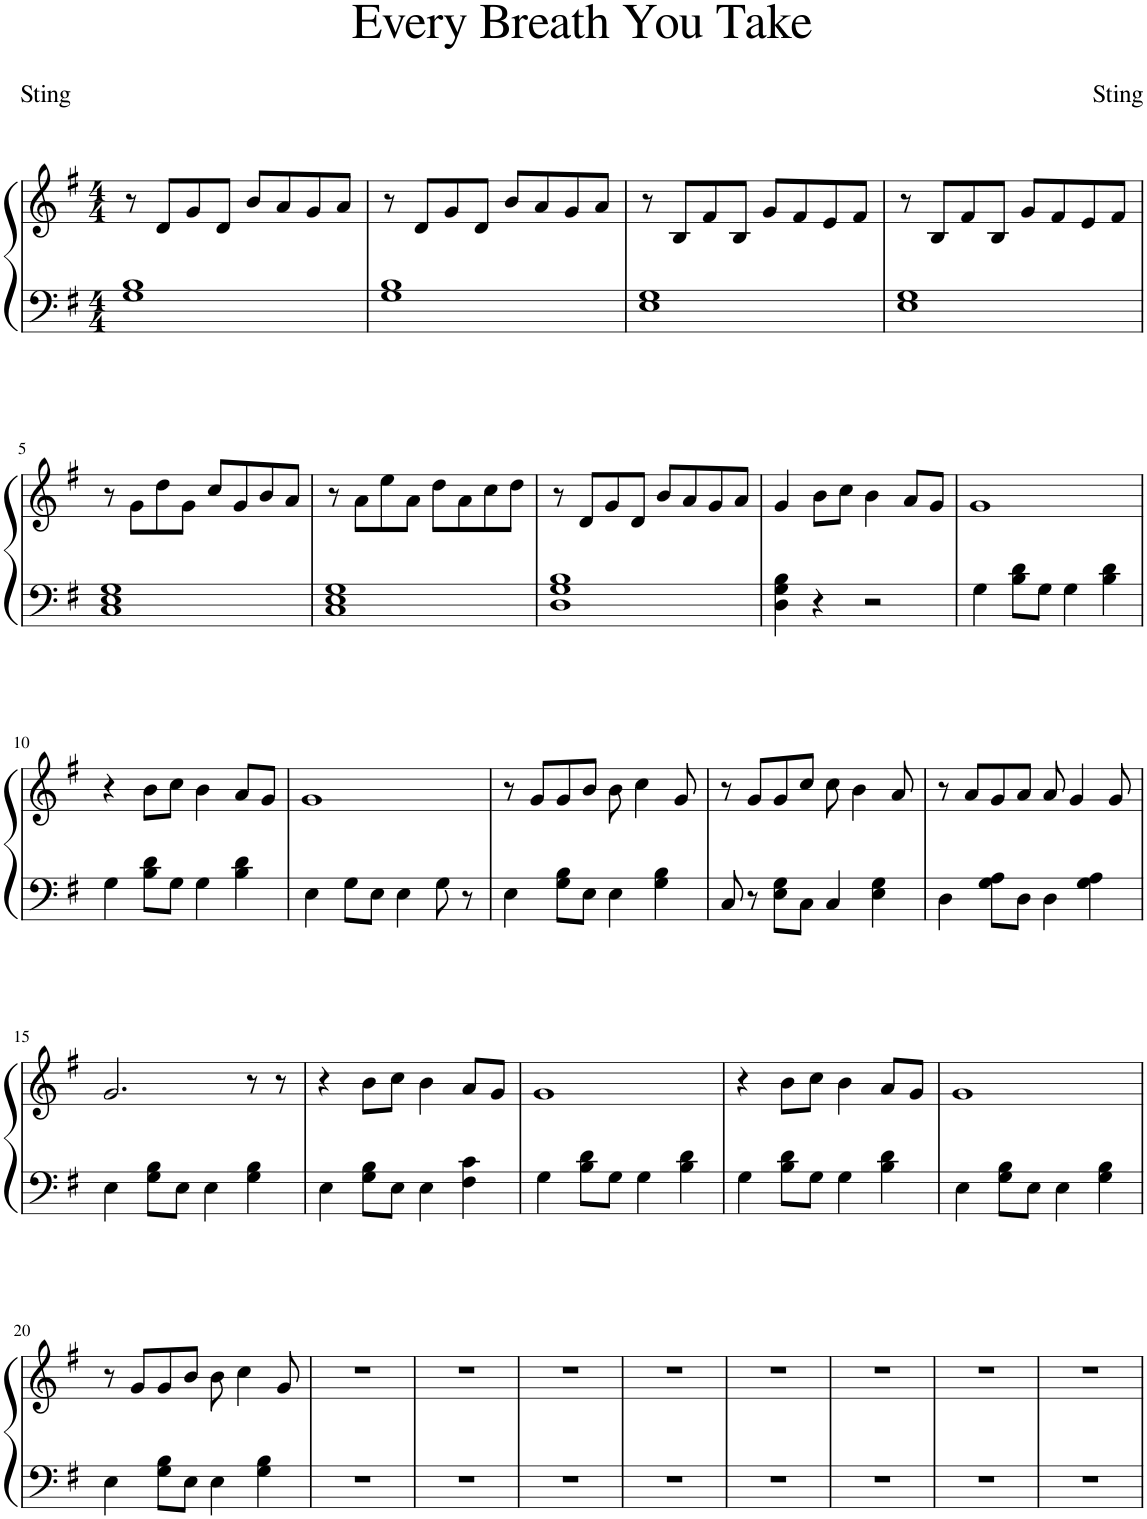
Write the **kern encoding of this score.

**kern	**kern
*part1	*part1
*staff2	*staff1
*I"Piano	*
*I'Pno.	*
*clefF4	*clefG2
*k[f#]	*k[f#]
*M4/4	*M4/4
=1	=1
1G 1B	8r
.	8d/L
.	8g/
.	8d/J
.	8b/L
.	8a/
.	8g/
.	8a/J
=2	=2
1G 1B	8r
.	8d/L
.	8g/
.	8d/J
.	8b/L
.	8a/
.	8g/
.	8a/J
=3	=3
1E 1G	8r
.	8B/L
.	8f#/
.	8B/J
.	8g/L
.	8f#/
.	8e/
.	8f#/J
=4	=4
1E 1G	8r
.	8B/L
.	8f#/
.	8B/J
.	8g/L
.	8f#/
.	8e/
.	8f#/J
!!LO:LB:g=z
=5	=5
1C 1E 1G	8r
.	8g\L
.	8dd\
.	8g\J
.	8cc/L
.	8g/
.	8b/
.	8a/J
=6	=6
1C 1E 1G	8r
.	8a\L
.	8ee\
.	8a\J
.	8dd\L
.	8a\
.	8cc\
.	8dd\J
=7	=7
1D 1G 1B	8r
.	8d/L
.	8g/
.	8d/J
.	8b/L
.	8a/
.	8g/
.	8a/J
=8	=8
4D\ 4G\ 4B\	4g/
4r	8b\L
.	8cc\J
2r	4b\
.	8a/L
.	8g/J
=9	=9
4G\	1g
8B\ 8d\L	.
8G\J	.
4G\	.
4B\ 4d\	.
!!LO:LB:g=z
=10	=10
4G\	4r
8B\ 8d\L	8b\L
8G\J	8cc\J
4G\	4b\
4B\ 4d\	8a/L
.	8g/J
=11	=11
4E\	1g
8G\L	.
8E\J	.
4E\	.
8G\	.
8r	.
=12	=12
4E\	8r
.	8g/L
8G\ 8B\L	8g/
8E\J	8b/J
4E\	8b\
.	4cc\
4G\ 4B\	.
.	8g/
=13	=13
8C/	8r
8r	8g/L
8E\ 8G\L	8g/
8C\J	8cc/J
4C/	8cc\
.	4b\
4E\ 4G\	.
.	8a/
=14	=14
4D\	8r
.	8a/L
8G\ 8A\L	8g/
8D\J	8a/J
4D\	8a/
.	4g/
4G\ 4A\	.
.	8g/
!!LO:LB:g=z
=15	=15
4E\	2.g/
8G\ 8B\L	.
8E\J	.
4E\	.
4G\ 4B\	8r
.	8r
=16	=16
4E\	4r
8G\ 8B\L	8b\L
8E\J	8cc\J
4E\	4b\
4F#\ 4c\	8a/L
.	8g/J
=17	=17
4G\	1g
8B\ 8d\L	.
8G\J	.
4G\	.
4B\ 4d\	.
=18	=18
4G\	4r
8B\ 8d\L	8b\L
8G\J	8cc\J
4G\	4b\
4B\ 4d\	8a/L
.	8g/J
=19	=19
4E\	1g
8G\ 8B\L	.
8E\J	.
4E\	.
4G\ 4B\	.
!!LO:LB:g=z
=20	=20
4E\	8r
.	8g/L
8G\ 8B\L	8g/
8E\J	8b/J
4E\	8b\
.	4cc\
4G\ 4B\	.
.	8g/
=21	=21
1r	1r
=22	=22
1r	1r
=23	=23
1r	1r
=24	=24
1r	1r
=25	=25
1r	1r
=26	=26
1r	1r
=27	=27
1r	1r
=28	=28
1r	1r
=	=
*-	*-
